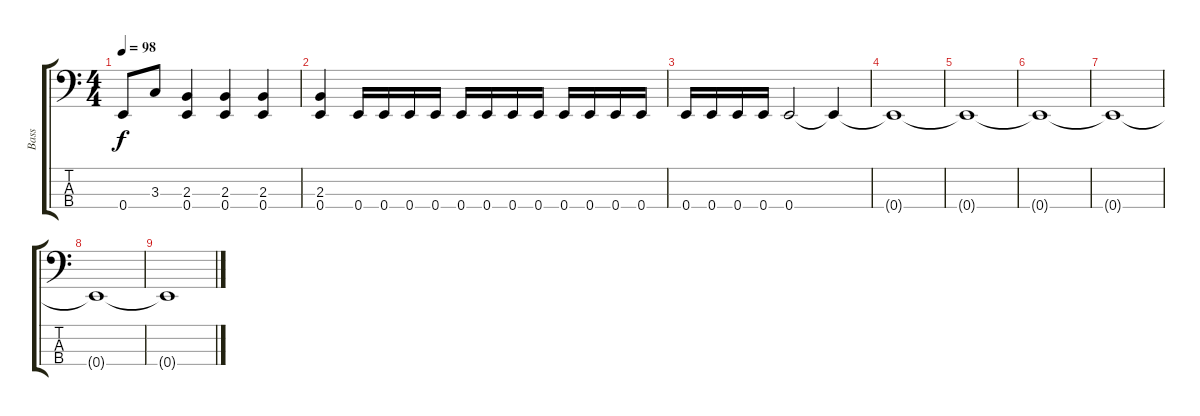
\track ("Bass" "Bass") {instrument electricbasspick}
\staff {score tabs}
\tuning (G2 D2 A1 E1) {hide}
\ts (4 4)
\tempo 98
\clef f4
\ks c
0.4.8{dy f} 3.3.8 (2.3 0.4).4 (2.3 0.4).4 (2.3 0.4).4 |
(2.3 0.4).4 0.4.16 0.4.16 0.4.16 0.4.16 0.4.16 0.4.16 0.4.16 0.4.16 0.4.16 0.4.16 0.4.16 0.4.16 |
0.4.16 0.4.16 0.4.16 0.4.16 0.4.2 0.4{t}.4 |
0.4{t}.1 |
0.4{t}.1{volume 12} |
0.4{t}.1{volume 9} |
0.4{t}.1{volume 6} |
0.4{t}.1{volume 3} |
0.4{t}.1{volume 0}
